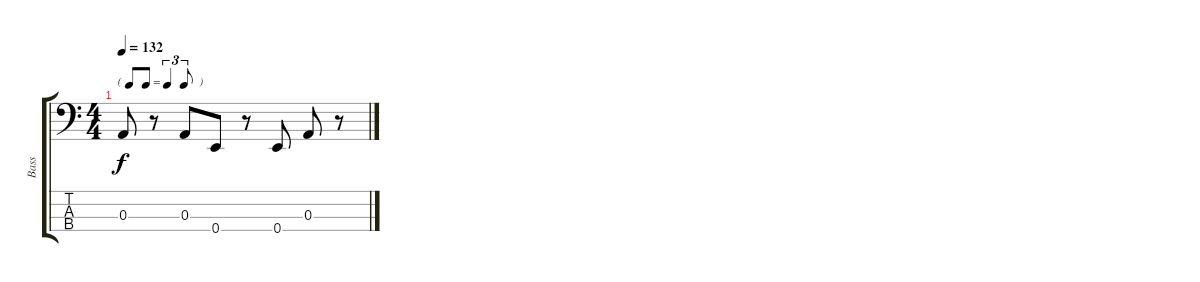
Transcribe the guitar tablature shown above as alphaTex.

\track ("Bass" "Bass") {instrument electricbasspick}
\staff {score tabs}
\tuning (G2 D2 A1 E1) {hide}
\ts (4 4)
\tf triplet8th
\tempo 132
\clef f4
\ks c
0.3.8{dy f} r.8 0.3.8 0.4.8 r.8 0.4.8 0.3.8 r.8
